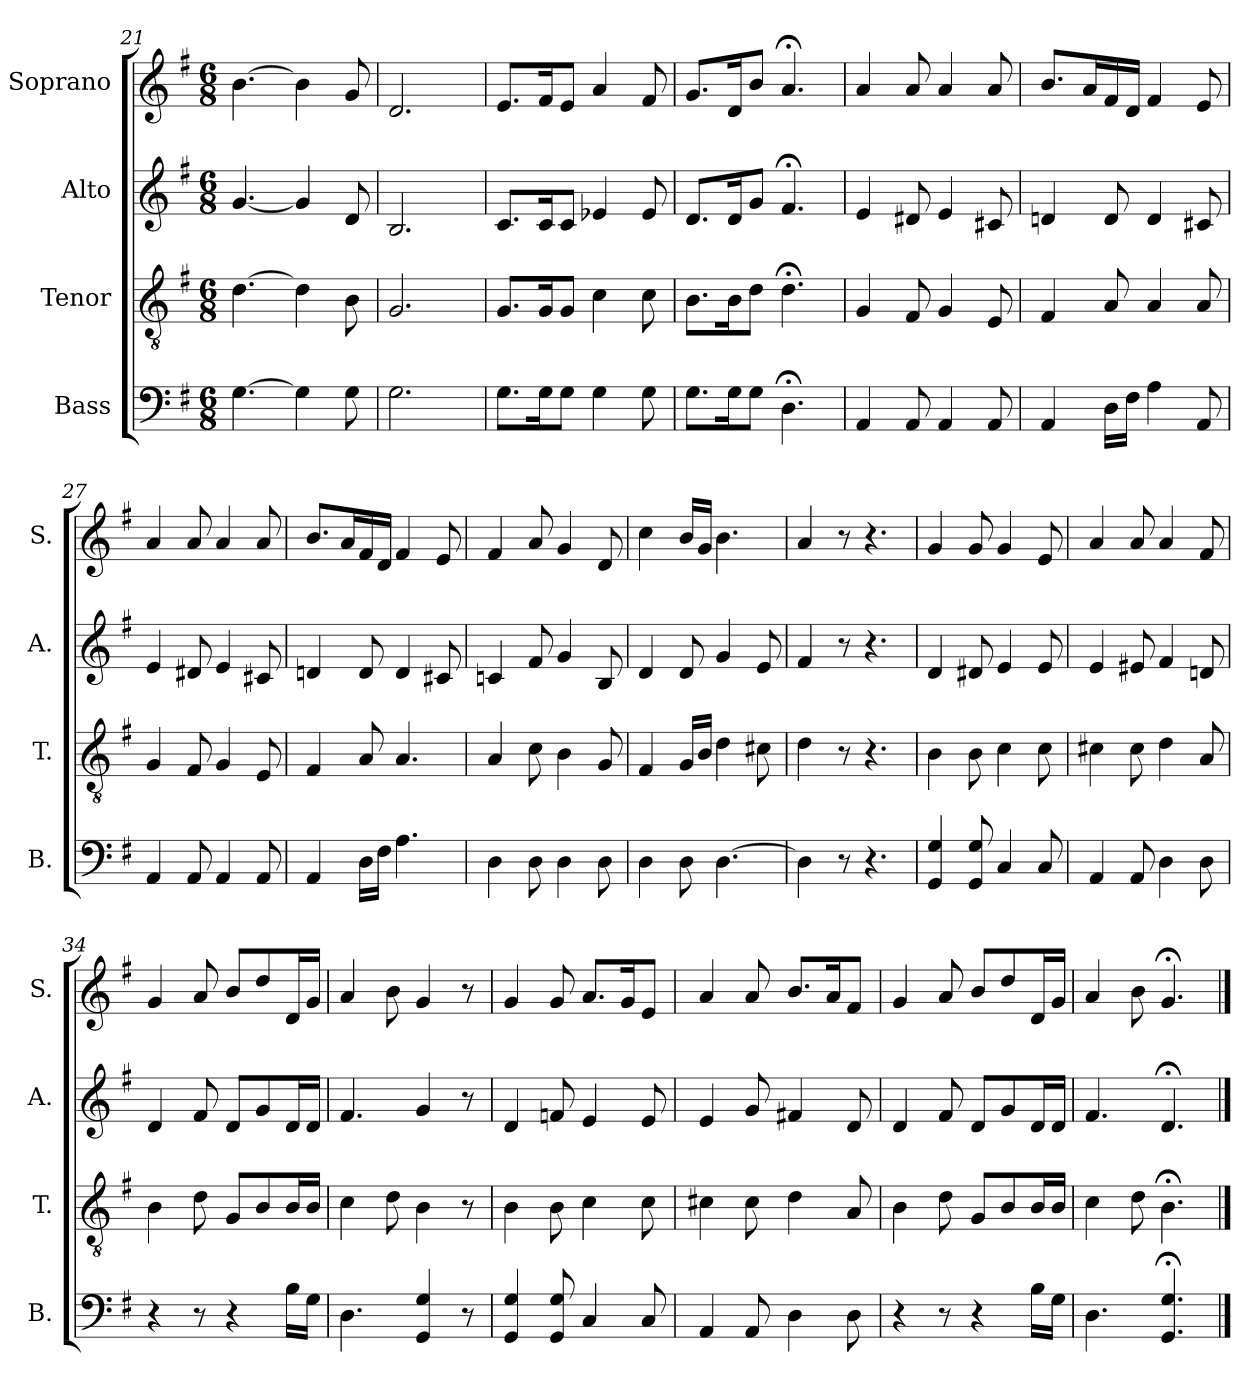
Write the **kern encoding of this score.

**kern	**kern	**kern	**kern
*part4	*part3	*part2	*part1
*staff4	*staff3	*staff2	*staff1
*I"Bass	*I"Tenor	*I"Alto	*I"Soprano
*I'B.	*I'T.	*I'A.	*I'S.
!!LO:LB:g=z
*clefF4	*clefGv2	*clefG2	*clefG2
*	*ITrd7c12	*	*
*k[f#]	*k[f#]	*k[f#]	*k[f#]
*G:	*G:	*G:	*G:
*M6/8	*M6/8	*M6/8	*M6/8
=21	=21	=21	=21
[>4.Gi\	[>4.Di\	[<4.gi/	[>4.bi\
4Gi\]	4Di\]	4gi/]	4bi\]
8Gi\	8BBi\	8di/	8gi/
=22	=22	=22	=22
2.Gi\	2.GGi/	2.Bi/	2.dZi/
=23	=23	=23	=23
8.Gi\L	8.GGi/L	8.ci/L	8.ei/L
16Gi\k	16GGi/k	16ci/k	16f#i/k
8Gi\J	8GGi/J	8ci/J	8ei/J
4Gi\	4Ci\	4e-Xi/	4ai/
8Gi\	8Ci\	8e-i/	8f#i/
=24	=24	=24	=24
8.Gi\L	8.BBi\L	8.di/L	8.gZi/L
16Gi\k	16BBi\k	16di/k	16di/k
8Gi\J	8Di\J	8gi/J	8bi/J
4.D;i\	4.D;i\	4.f#;i/	4.a;i/
=25	=25	=25	=25
4AAi/	4GGi/	4ei/	4ai/
8AAi/	8FF#i/	8d#Xi/	8ai/
4AAi/	4GGi/	4ei/	4ai/
8AAi/	8EEi/	8c#Xi/	8ai/
=26	=26	=26	=26
4AAi/	4FF#i/	4dni/	8.bi/L
.	.	.	16ai/L
16Di\LL	8AAi/	8di/	16f#i/
16F#i\JJ	.	.	16di/JJ
4Ai\	4AAi/	4di/	4f#i/
8AAi/	8AAi/	8c#Xi/	8ei/
=27	=27	=27	=27
4AAi/	4GGi/	4ei/	4ai/
8AAi/	8FF#i/	8d#Xi/	8ai/
4AAi/	4GGi/	4ei/	4ai/
8AAi/	8EEi/	8c#Xi/	8ai/
!!LO:PB:g=z
=28	=28	=28	=28
4AAi/	4FF#i/	4dni/	8.bi/L
.	.	.	16ai/L
16Di\LL	8AAi/	8di/	16f#i/
16F#i\JJ	.	.	16di/JJ
4.Ai\	4.AAi/	4di/	4f#i/
.	.	8c#Xi/	8ei/
=29	=29	=29	=29
4Di\	4AAi/	4cni/	4f#i/
8Di\	8Ci\	8f#i/	8ai/
4Di\	4BBi\	4gi/	4gi/
8Di\	8GGi/	8Bi/	8di/
=30	=30	=30	=30
4Di\	4FF#i/	4di/	4cci\
8Di\	16GGi/LL	8di/	16bi/LL
.	16BBi/JJ	.	16gi/JJ
[>4.Di\	4Di\	4gi/	4.bi\
.	8C#Xi\	8ei/	.
=31	=31	=31	=31
4Di\]	4Di\	4f#i/	4ai/
8r	8r	8r	8r
4.r	4.r	4.r	4.r
=32	=32	=32	=32
4GGi/ 4Gi	4BBi\	4di/	4gi/
8GGi/ 8Gi	8BBi\	8d#Xi/	8gi/
4Ci/	4Ci\	4ei/	4gi/
8Ci/	8Ci\	8ei/	8ei/
=33	=33	=33	=33
4AAi/	4C#Xi\	4ei/	4ai/
8AAi/	8C#i\	8e#Xi/	8ai/
4Di\	4Di\	4f#i/	4ai/
8Di\	8AAi/	8dni/	8f#i/
!!LO:LB:g=z
=34	=34	=34	=34
4r	4BBi\	4di/	4gi/
8r	8Di\	8f#i/	8ai/
4r	8GGi/L	8di/L	8bi/L
.	8BBi/	8gi/	8ddi/
16Bi\LL	16BBi/L	16di/L	16di/L
16Gi\JJ	16BBi/JJ	16di/JJ	16gi/JJ
=35	=35	=35	=35
4.Di\	4Ci\	4.f#i/	4ai/
.	8Di\	.	8bi\
4GGi/ 4Gi	4BBi\	4gi/	4gi/
8r	8r	8r	8r
=36	=36	=36	=36
4GGi/ 4Gi	4BBi\	4di/	4gi/
8GGi/ 8Gi	8BBi\	8fni/	8gi/
4Ci/	4Ci\	4ei/	8.ai/L
.	.	.	16gi/k
8Ci/	8Ci\	8ei/	8ei/J
=37	=37	=37	=37
4AAi/	4C#Xi\	4ei/	4ai/
8AAi/	8C#i\	8gi/	8ai/
4Di\	4Di\	4f#Xi/	8.bi/L
.	.	.	16ai/k
8Di\	8AAi/	8di/	8f#i/J
=38	=38	=38	=38
4r	4BBi\	4di/	4gi/
8r	8Di\	8f#i/	8ai/
4r	8GGi/L	8di/L	8bi/L
.	8BBi/	8gi/	8ddi/
16Bi\LL	16BBi/L	16di/L	16di/L
16Gi\JJ	16BBi/JJ	16di/JJ	16gi/JJ
=39	=39	=39	=39
4.Di\	4Ci\	4.f#i/	4ai/
.	8Di\	.	8bi\
4.GGi/; 4.Gi;	4.BB;i\	4.d;i/	4.g;i/
==	==	==	==
*-	*-	*-	*-
